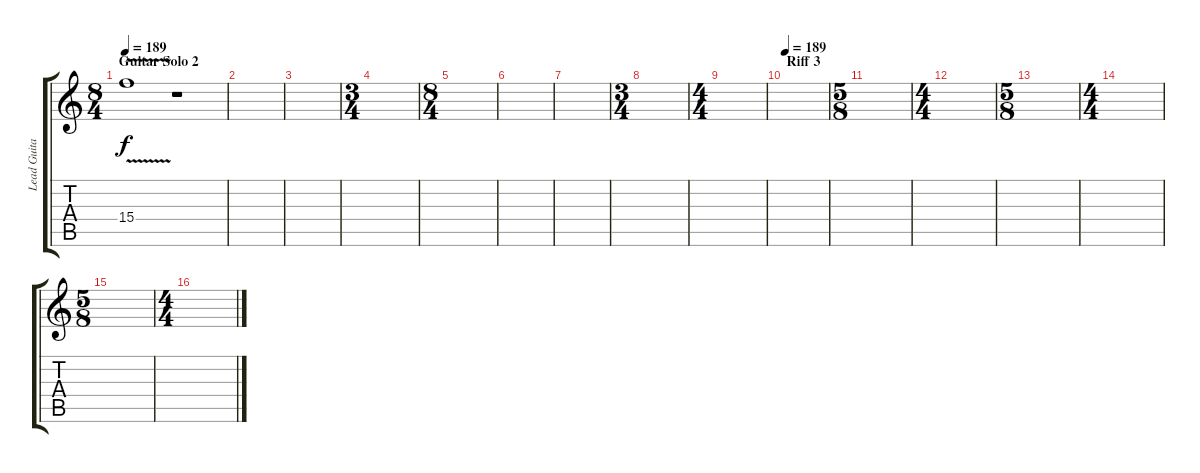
\track ("Lead Guitar 1st solo" "Lead Guita") {instrument distortionguitar}
\staff {score tabs}
\tuning (E4 B3 G3 D3 A2 E2) {hide}
\ts (8 4)
\section ("" "Guitar Solo 2")
\tempo 189
\clef g2
\ks c
15.4{v}.1{dy f} r.1 |
|
|
\ts (3 4)
|
\ts (8 4)
|
|
|
\ts (3 4)
|
\ts (4 4)
|
\section ("" "Riff 3")
\tempo 189
|
\ts (5 8)
|
\ts (4 4)
|
\ts (5 8)
|
\ts (4 4)
|
\ts (5 8)
|
\ts (4 4)
